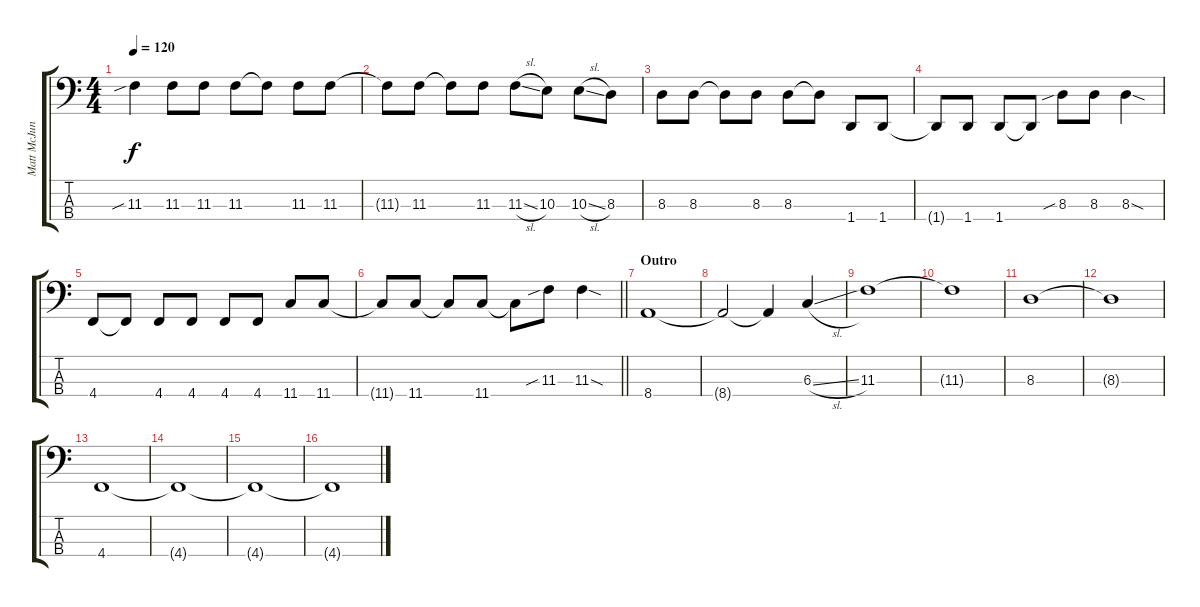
\track ("Matt McJunkins" "Matt McJun") {instrument electricbasspick}
\staff {score tabs}
\tuning (E2 B1 Gb1 Db1) {hide}
\ts (4 4)
\tempo 120
\clef f4
\ks c
11.3{sib}.4{dy f} 11.3.8 11.3.8 11.3.8 11.3{t}.8 11.3.8 11.3.8 |
11.3{t}.8 11.3.8 11.3{t}.8 11.3.8 11.3{sl}.8 10.3.8 10.3{sl}.8 8.3.8 |
8.3.8 8.3.8 8.3{t}.8 8.3.8 8.3.8 8.3{t}.8 1.4.8 1.4.8 |
1.4{t}.8 1.4.8 1.4.8 1.4{t}.8 8.3{sib}.8 8.3.8 8.3{sod}.4 |
4.4.8 4.4{t}.8 4.4.8 4.4.8 4.4.8 4.4.8 11.4.8 11.4.8 |
\barLineRight lightlight
11.4{t}.8 11.4.8 11.4{t}.8 11.4.8 11.4{t}.8 11.3{sib}.8 11.3{sod}.4 |
\section ("" "Outro")
8.4.1 |
8.4{t}.2 8.4{t}.4 6.3{sl}.4 |
11.3.1 |
11.3{t}.1 |
8.3.1 |
8.3{t}.1 |
4.4.1 |
4.4{t}.1 |
4.4{t}.1{volume 0} |
4.4{t}.1
